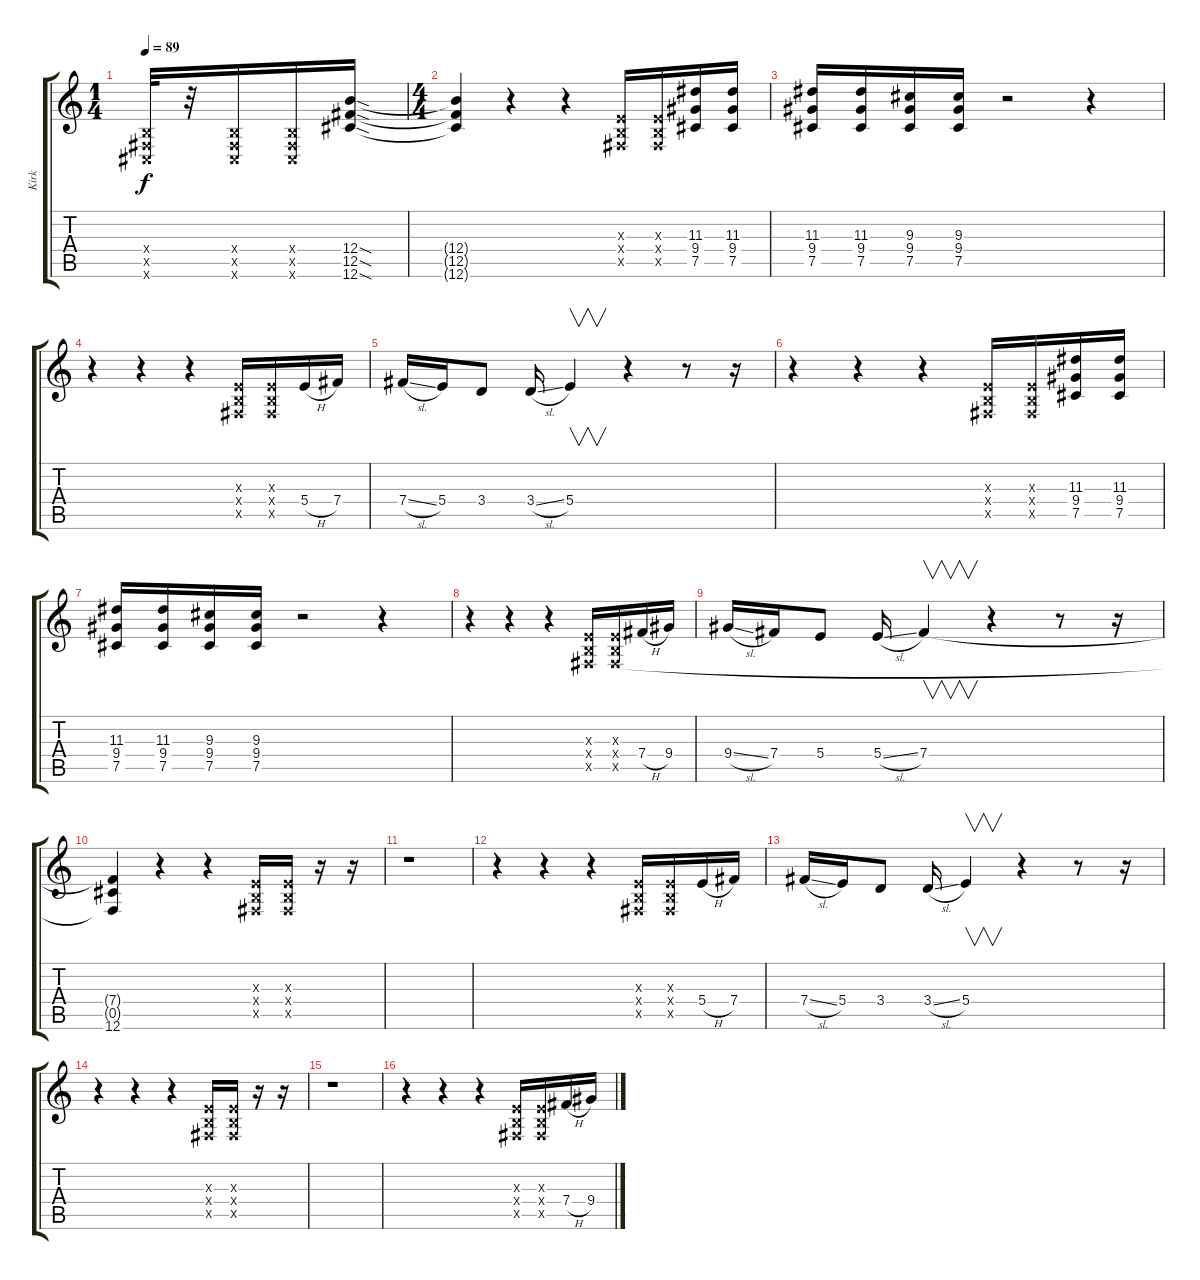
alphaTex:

\track ("Kirk" "Kirk") {instrument distortionguitar}
\staff {score tabs}
\tuning (Db4 Ab3 E3 B2 Gb2 Db2) {hide}
\ts (1 4)
\tempo 89
\clef g2
\ks c
(0.4{x} 0.5{x} 0.6{x}).32{dy f instrument distortionguitar} r.32 (0.4{x} 0.5{x} 0.6{x}).16 (0.4{x} 0.5{x} 0.6{x}).16 (12.4{sod} 12.5{sod} 12.6{sod}).16 |
\ts (4 4)
(12.4{t} 12.5{t} 12.6{t}).4 r.4 r.4 (0.3{x} 0.4{x} 0.5{x}).16 (0.3{x} 0.4{x} 0.5{x}).16 (11.3 9.4 7.5).16 (11.3 9.4 7.5).16 |
(11.3 9.4 7.5).16 (11.3 9.4 7.5).16 (9.3 9.4 7.5).16 (9.3 9.4 7.5).16 r.2 r.4 |
r.4 r.4 r.4 (0.3{x} 0.4{x} 0.5{x}).16 (0.3{x} 0.4{x} 0.5{x}).16 5.4{h}.16 7.4.16 |
7.4{sl}.16 5.4.16 3.4.8 3.4{sl}.16 5.4.4{v} r.4 r.8 r.16 |
r.4 r.4 r.4 (0.3{x} 0.4{x} 0.5{x}).16 (0.3{x} 0.4{x} 0.5{x}).16 (11.3 9.4 7.5).16 (11.3 9.4 7.5).16 |
(11.3 9.4 7.5).16 (11.3 9.4 7.5).16 (9.3 9.4 7.5).16 (9.3 9.4 7.5).16 r.2 r.4 |
r.4 r.4 r.4 (0.3{x} 0.4{x} 0.5{x}).16 (0.3{x} 0.4{x} 0.5{x}).16 7.4{h}.16 9.4.16 |
9.4{sl}.16 7.4.16 5.4.8 5.4{sl}.16 7.4.4{v} r.4 r.8 r.16 |
(7.4{t} 0.5{t} 12.6).4 r.4 r.4 (0.3{x} 0.4{x} 0.5{x}).16 (0.3{x} 0.4{x} 0.5{x}).16 r.16 r.16 |
r.1 |
r.4 r.4 r.4 (0.3{x} 0.4{x} 0.5{x}).16 (0.3{x} 0.4{x} 0.5{x}).16 5.4{h}.16 7.4.16 |
7.4{sl}.16 5.4.16 3.4.8 3.4{sl}.16 5.4.4{v} r.4 r.8 r.16 |
r.4 r.4 r.4 (0.3{x} 0.4{x} 0.5{x}).16 (0.3{x} 0.4{x} 0.5{x}).16 r.16 r.16 |
r.1 |
r.4 r.4 r.4 (0.3{x} 0.4{x} 0.5{x}).16 (0.3{x} 0.4{x} 0.5{x}).16 7.4{h}.16 9.4.16
